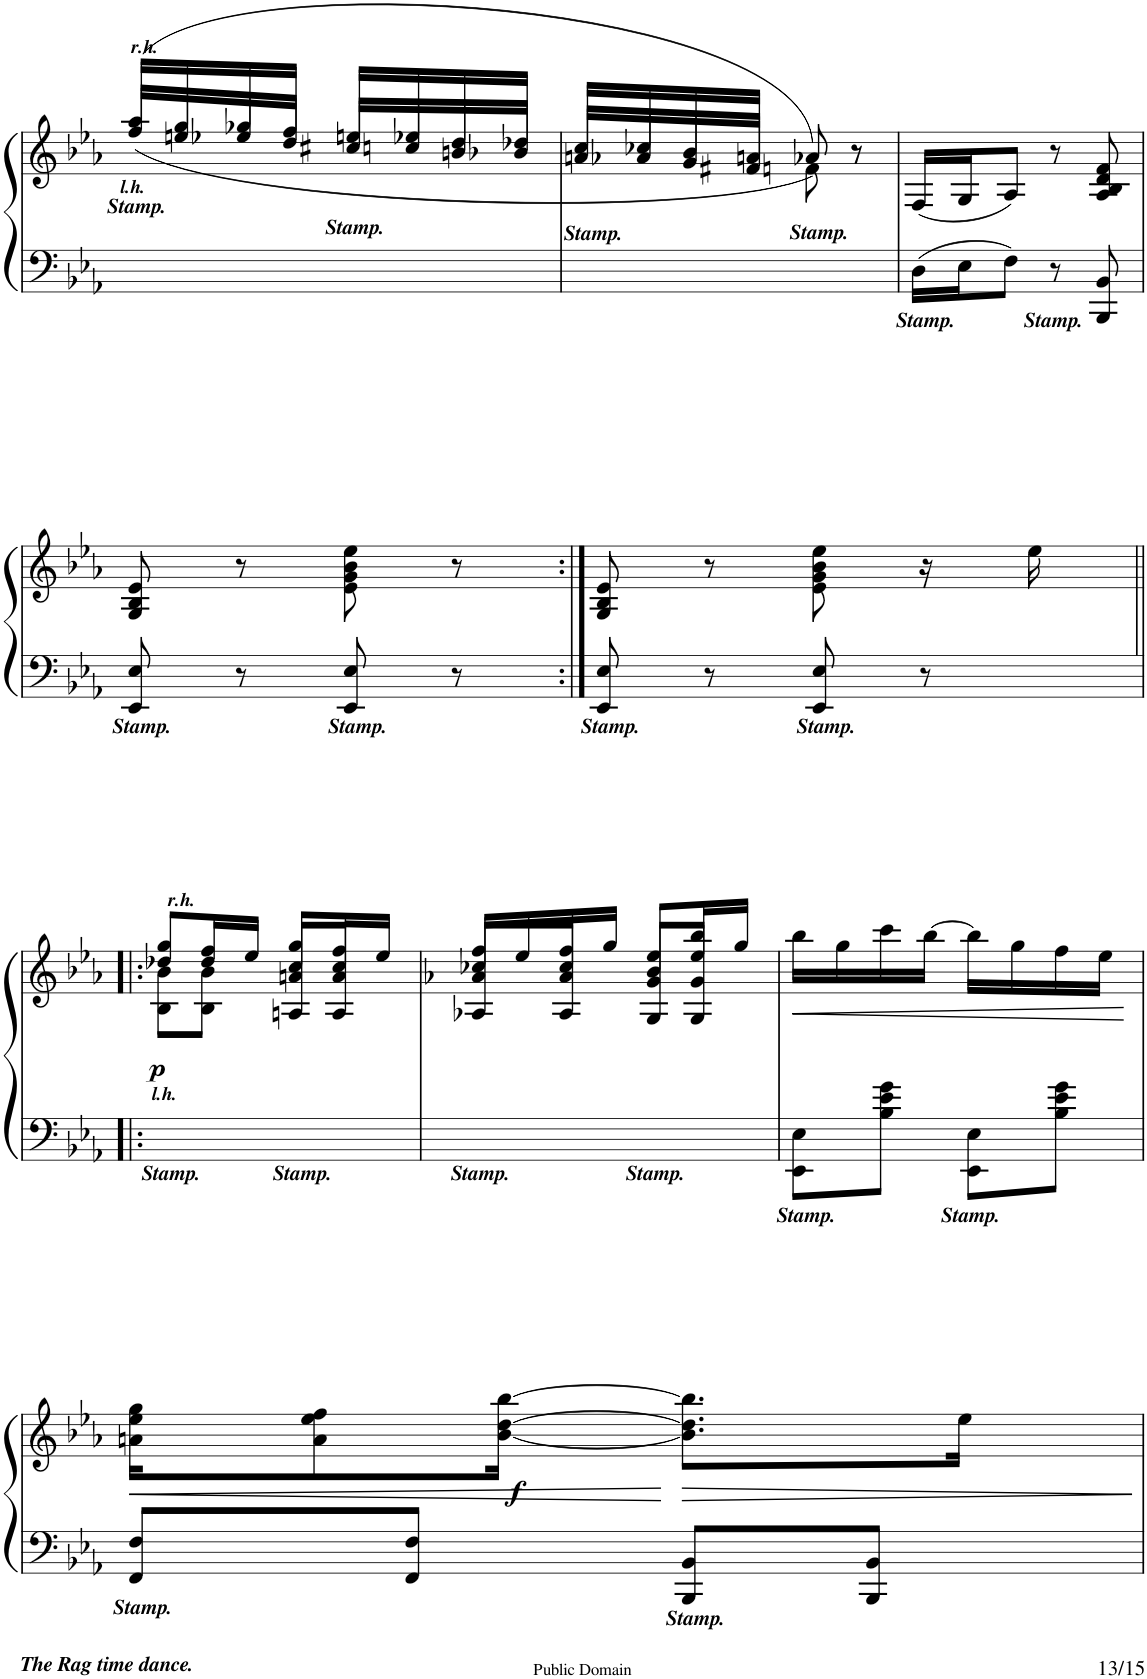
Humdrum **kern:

**kern	**kern	**dynam
*part1	*part1	*part1
*staff2	*staff1	*staff1/2
*I"PIANO.	*	*
*I'Pno	*	*
!!LO:PB:g=z
*clefF4	*clefG2	*
*k[b-e-a-]	*k[b-e-a-]	*
*M2/4	*M2/4	*
=105	=105	=105
*	*^	*
!	!LO:TX:a:Bi:t=r.h.	!	!
!LO:TX:a:Bi:t=Stamp.	!	!	!
!LO:TX:a:Bi:t=l.h.	!	!	!
4ryy	(16aa-/LL	(16ff/LL	.
.	16gg/	16een/	.
.	16gg-X/	16ee-X/	.
.	16ff/JJ	16dd/JJ	.
!LO:TX:a:Bi:t=Stamp.	!	!	!
4ryy	16een/LL	16cc#X/LL	.
.	16ee-X/	16ccn/	.
.	16dd/	16bn/	.
.	16dd-X/JJ	16b-X/JJ	.
=106	=106	=106	=106
!LO:TX:a:Bi:t=Stamp.	!	!	!
4ryy	16cc/LL	16an/LL	.
.	16cc-X/	16a-X/	.
.	16b-/	16g/	.
.	16an/JJ	16f#X/JJ	.
!LO:TX:a:Bi:t=Stamp.	!	!	!
8ryy	8a-X/)	8fn\)	.
8r	8r	8ryy	.
=107	=107	=107	=107
!LO:TX:b:Bi:t=Stamp.	!	!	!
*	*v	*v	*
16D\LL	(16F/LL	.
16E-\J	16G/J	.
8F\J	8A-/J)	.
!LO:TX:b:Bi:t=Stamp.	!	!
8r	8r	.
8BBB-/ 8BB-/	8A-/ 8B-/ 8d/ 8f/	.
!!LO:LB:g=z
=108	=108	=108
!LO:TX:b:Bi:t=Stamp.	!	!
8EE-/ 8E-/	8G/ 8B-/ 8e-/	.
8r	8r	.
!LO:TX:b:Bi:t=Stamp.	!	!
8EE-/ 8E-/	8e-\ 8g\ 8b-\ 8ee-\	.
8r	8r	.
=109:|!	=109:|!	=109:|!
!LO:TX:b:Bi:t=Stamp.	!	!
8EE-/ 8E-/	8G/ 8B-/ 8e-/	.
8r	8r	.
!LO:TX:b:Bi:t=Stamp.	!	!
8EE-/ 8E-/	8e-\ 8g\ 8b-\ 8ee-\	.
8r	16r	.
.	16ee-\	.
!!LO:LB:g=z
=110!|:	=110!|:	=110!|:
*	*^	*
!	!LO:TX:a:Bi:t=r.h.	!	!
!LO:TX:b:Bi:t=Stamp.	!	!	!
!LO:TX:a:Bi:t=l.h.	!	!	!
!	!	!	!LO:DY:b
4ryy	8dd-X/ 8gg/L	8B-\ 8b-\L	p
.	16dd-/ 16ff/L	8B-\ 8b-\J	.
.	16ee-/JJ	.	.
!LO:TX:b:Bi:t=Stamp.	!	!	!
4ryy	8cc/ 8gg/L	8An/ 8an/L	.
.	16cc/ 16ff/L	8A/ 8a/J	.
.	16ee-/JJ	.	.
=111	=111	=111	=111
!LO:TX:b:Bi:t=Stamp.	!	!	!
4ryy	(16cc-X/ 16ff/LL	8A-X/ 8a-X/L	.
.	16ee-/	.	.
.	16cc-/ 16ff/	8A-/ 8a-/J	.
.	16gg/JJ)	.	.
!LO:TX:b:Bi:t=Stamp.	!	!	!
4ryy	8b-/ 8ee-/L	8G/ 8g/L	.
.	16ee-/ 16bb-/L	8G/ 8g/J	.
.	16gg/JJ	.	.
*	*v	*v	*
=112	=112	=112
!LO:TX:b:Bi:t=Stamp.	!	!
!	!	!LO:HP:b
8EE-\ 8E-\L	16bb-\LL	<
.	16gg\	.
8B-\ 8e-\ 8g\J	16ccc\	.
.	[16bb-\JJ	.
!LO:TX:b:Bi:t=Stamp.	!	!
8EE-\ 8E-\L	16bb-\LL]	.
.	16gg\	.
8B-\ 8e-\ 8g\J	16ff\	.
.	16ee-\JJ	.
.	.	[
!!LO:LB:g=z
=113	=113	=113
!LO:TX:b:Bi:t=Stamp.	!	!
!	!	!LO:HP:b
8FF/ 8F/L	16an\ 16ee-\ 16gg\KL	<
.	8a\ 8ee-\ 8ff\	.
8FF/ 8F/J	.	.
!	!	!LO:DY:b
.	[16b-\ [16dd\ [16bb-\Jk	f
!LO:TX:b:Bi:t=Stamp.	!	!
!	!	!LO:HP:n=1:b
8BBB-/ 8BB-/L	8.b-\] 8.dd\] 8.bb-\]L	[ >
8BBB-/ 8BB-/J	.	.
.	16ee-\Jk	.
.	.	]
=	=	=
*-	*-	*-
